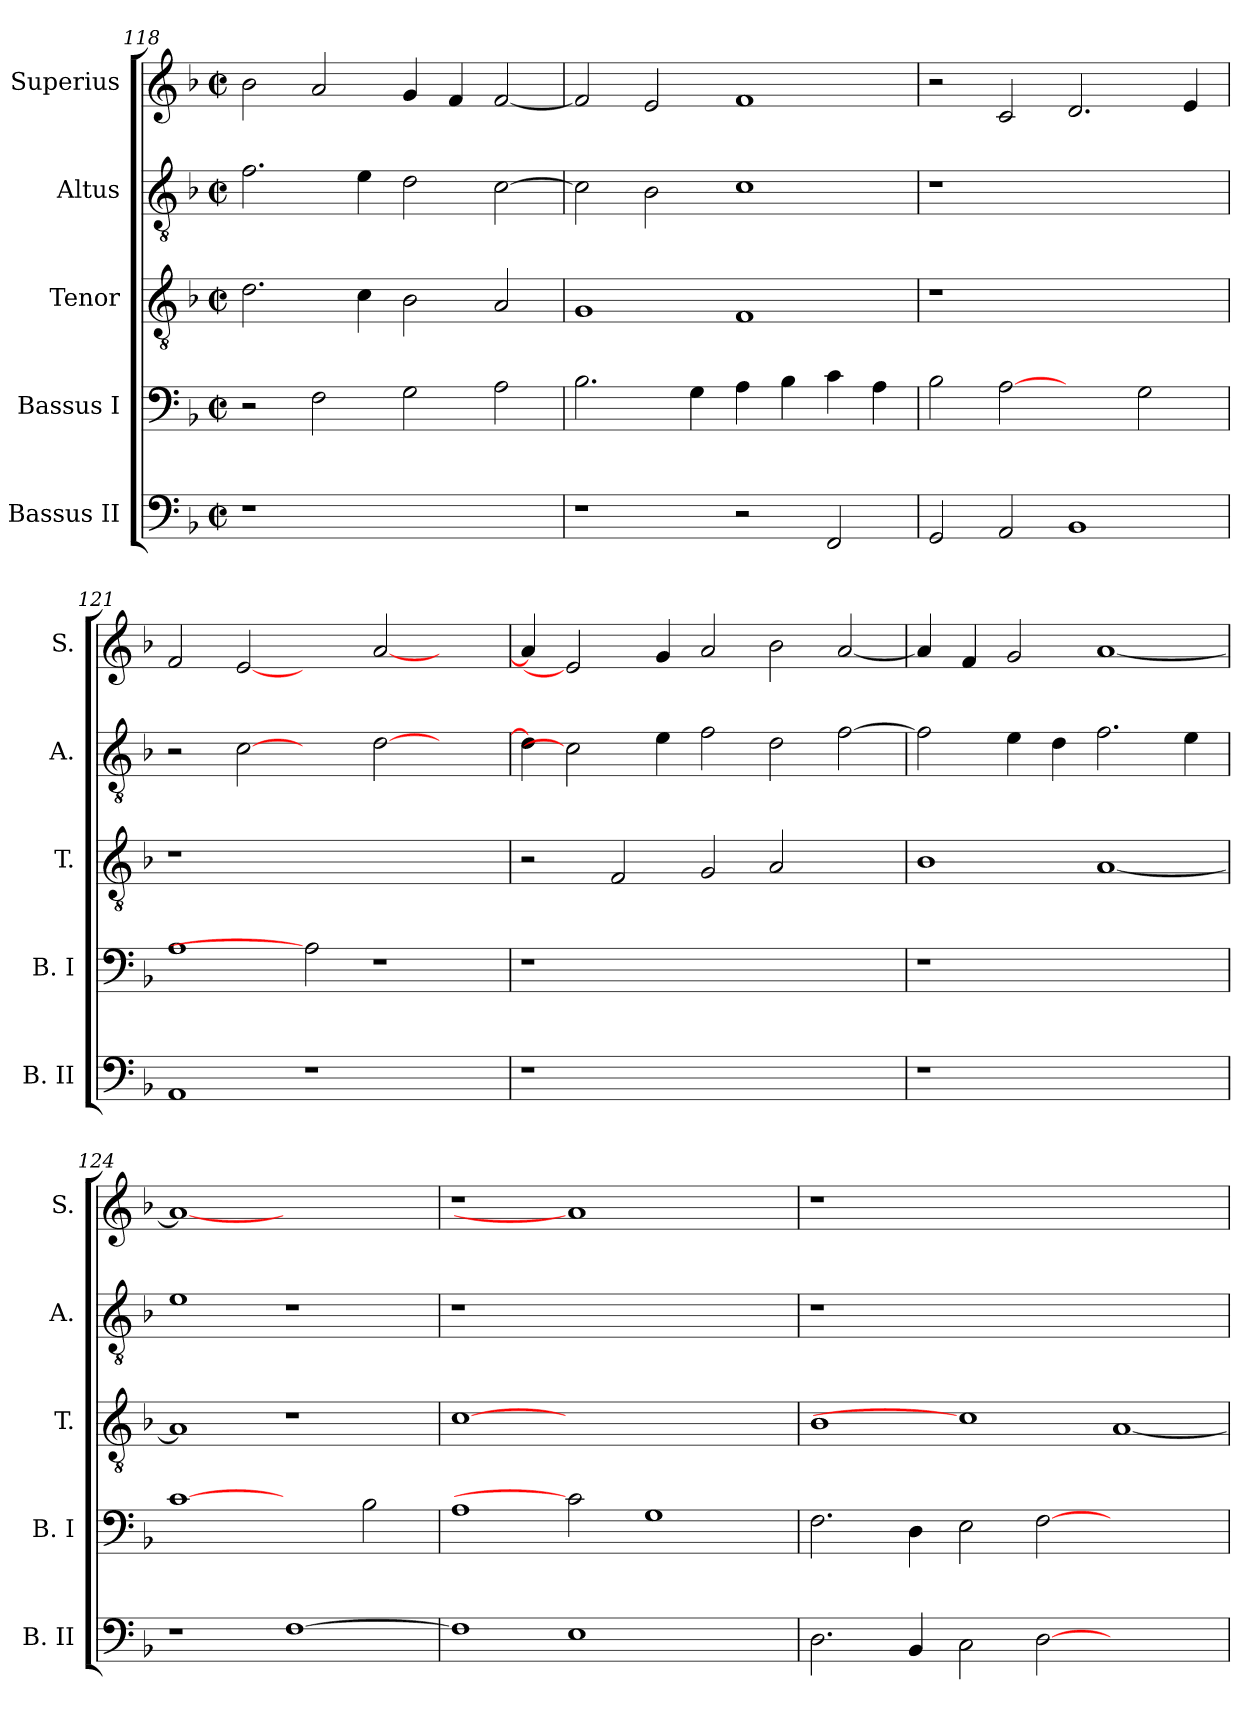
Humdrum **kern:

**kern	**kern	**kern	**kern	**kern
*part5	*part4	*part3	*part2	*part1
*staff5	*staff4	*staff3	*staff2	*staff1
*I"Bassus II	*I"Bassus I	*I"Tenor	*I"Altus	*I"Superius
*I'B. II	*I'B. I	*I'T.	*I'A.	*I'S.
!!LO:LB:g=z
*clefF4	*clefF4	*clefGv2	*clefGv2	*clefG2
*	*	*ITrd7c12	*ITrd7c12	*
*k[b-]	*k[b-]	*k[b-]	*k[b-]	*k[b-]
*F:	*F:	*F:	*F:	*F:
*M2/2	*M2/2	*M2/2	*M2/2	*M2/2
*met(c|)	*met(c|)	*met(c|)	*met(c|)	*met(c|)
=118	=118	=118	=118	=118
!LO:N:vis=1	!	!	!	!
1r	2r	2.Di\	2.Fi\	2b-i\
.	2Fi\	.	.	2ai/
.	.	4Ci\	4Ei\	.
1ryy	2Gi\	2BB-i\	2Di\	4gi/
.	.	.	.	4fi/
.	2Ai\	2AAi/	[>2Ci\	[<2fi/
=119	=119	=119	=119	=119
1r	2.B-i\	1GGi	2Ci\]	2fi/]
.	.	.	2BB-i\	2ei/
.	4Gi\	.	.	.
2r	4Ai\	1FFi	1Ci	1fi
.	4B-i\	.	.	.
2FFi/	4ci\	.	.	.
.	4Ai\	.	.	.
=120	=120	=120	=120	=120
!	!	!LO:N:vis=1	!LO:N:vis=1	!
2GGi/	2B-i\	1r	1r	2r
2AAi/	[2Ai	.	.	2ci/
1BB-i	2ryy	1ryy	1ryy	2.di/
.	2Gi\	.	.	.
.	.	.	.	4ei/
=121	=121	=121	=121	=121
!	!	!LO:N:vis=1	!	!
1AAi	1Ai	1r	2r	2fi/
.	.	.	[2Ci	[2ei
1r	2Ai]	1.ryy	2ryy	2ryy
.	1r	.	[>2Di\	[<2ai/
2ryy	.	.	2ryy	2ryy
=122	=122	=122	=122	=122
!LO:N:vis=1	!LO:N:vis=1	!	!	!
1r	1r	2r	4Di\]	4ai/]
.	.	.	2Ci]	2ei]
.	.	2FFi/	.	.
.	.	.	4Ei\	4gi/
1.ryy	1.ryy	2GGi/	2Fi\	2ai/
.	.	2AAi/	2Di\	2b-i\
.	.	2ryy	[>2Fi\	[<2ai/
!!LO:PB:g=z
=123	=123	=123	=123	=123
!LO:N:vis=1	!LO:N:vis=1	!	!	!
1r	1r	1BB-i	2Fi\]	4ai/]
.	.	.	.	4fi/
.	.	.	4Ei\	2gi/
.	.	.	4Di\	.
1ryy	1ryy	[<1AAi	2.Fi\	[<1ai
.	.	.	4Ei\	.
=124	=124	=124	=124	=124
1r	[1ci	1AAi]	1Ei	1ai_<
[>1Fi	2ryy	1r	1r	1ryy
.	2B-i\	.	.	.
=125	=125	=125	=125	=125
!	!	!	!LO:N:vis=1	!LO:N:vis=1
1Fi]	1Ai	[1Ci	1r	1r
1Ei	2ci]	1.ryy	1.ryy	1ai]
.	1Gi	.	.	.
2ryy	.	.	.	2ryy
=126	=126	=126	=126	=126
!	!	!	!LO:N:vis=1	!LO:N:vis=1
2.Di\	2.Fi\	1BB-i	1r	1r
4BB-i/	4Di\	.	.	.
2Ci\	2Ei\	1Ci]	0ryy	0ryy
[>2Di\	[>2Fi\	.	.	.
1ryy	1ryy	[<1AAi	.	.
=	=	=	=	=
*-	*-	*-	*-	*-
